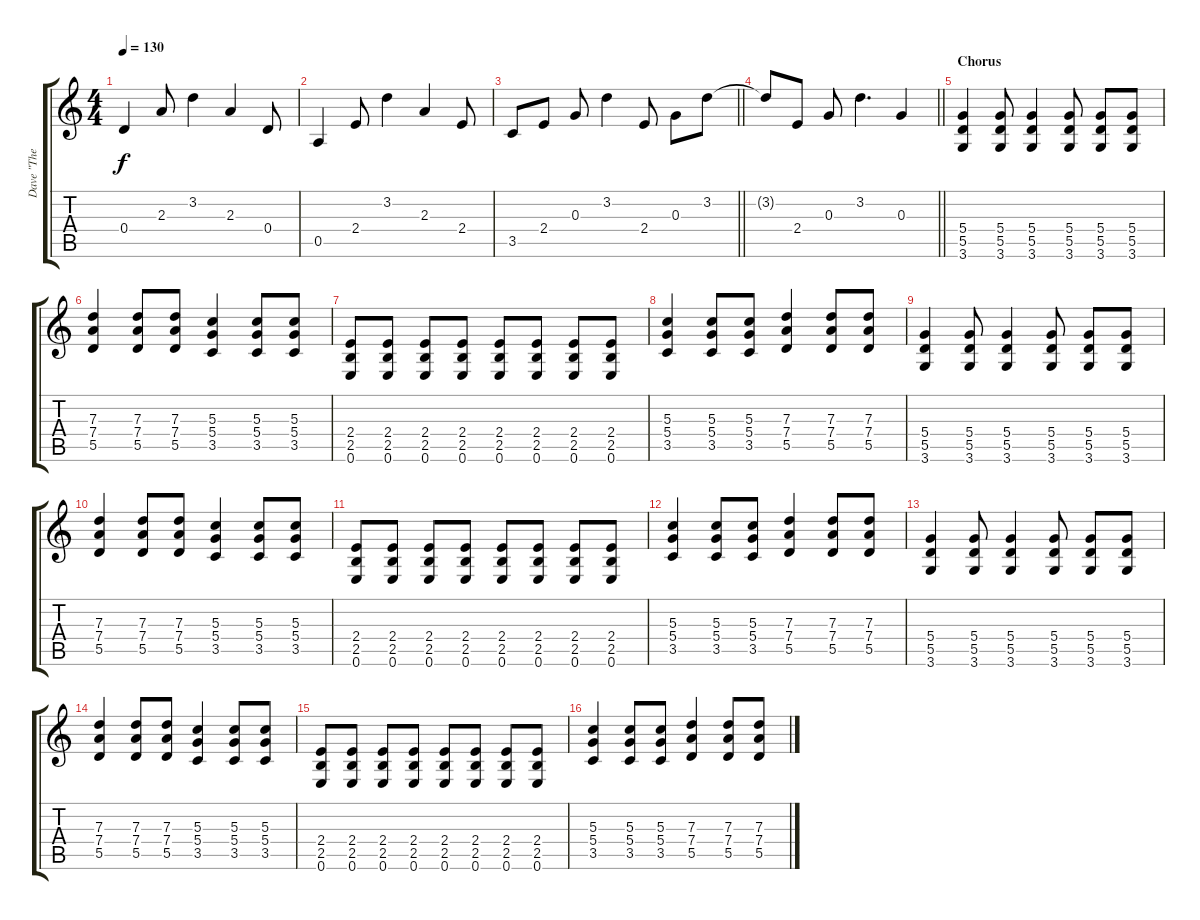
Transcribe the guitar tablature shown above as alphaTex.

\track ("Dave \"The Snake\" Sabo" "Dave \"The ") {instrument overdrivenguitar}
\staff {score tabs}
\tuning (E4 B3 G3 D3 A2 E2) {hide}
\ts (4 4)
\tempo 130
\clef g2
\ks c
0.4.4{dy f} 2.3.8 3.2.4 2.3.4 0.4.8 |
0.5.4 2.4.8 3.2.4 2.3.4 2.4.8 |
\barLineRight lightlight
3.5.8 2.4.8 0.3.8 3.2.4 2.4.8 0.3.8 3.2.8 |
\barLineRight lightlight
3.2{t}.8 2.4.8 0.3.8 3.2.4{d} 0.3.4 |
\section ("" "Chorus")
(5.4 5.5 3.6).4 (5.4 5.5 3.6).8 (5.4 5.5 3.6).4 (5.4 5.5 3.6).8 (5.4 5.5 3.6).8 (5.4 5.5 3.6).8 |
(7.3 7.4 5.5).4 (7.3 7.4 5.5).8 (7.3 7.4 5.5).8 (5.3 5.4 3.5).4 (5.3 5.4 3.5).8 (5.3 5.4 3.5).8 |
(2.4 2.5 0.6).8 (2.4 2.5 0.6).8 (2.4 2.5 0.6).8 (2.4 2.5 0.6).8 (2.4 2.5 0.6).8 (2.4 2.5 0.6).8 (2.4 2.5 0.6).8 (2.4 2.5 0.6).8 |
(5.3 5.4 3.5).4 (5.3 5.4 3.5).8 (5.3 5.4 3.5).8 (7.3 7.4 5.5).4 (7.3 7.4 5.5).8 (7.3 7.4 5.5).8 |
(5.4 5.5 3.6).4 (5.4 5.5 3.6).8 (5.4 5.5 3.6).4 (5.4 5.5 3.6).8 (5.4 5.5 3.6).8 (5.4 5.5 3.6).8 |
(7.3 7.4 5.5).4 (7.3 7.4 5.5).8 (7.3 7.4 5.5).8 (5.3 5.4 3.5).4 (5.3 5.4 3.5).8 (5.3 5.4 3.5).8 |
(2.4 2.5 0.6).8 (2.4 2.5 0.6).8 (2.4 2.5 0.6).8 (2.4 2.5 0.6).8 (2.4 2.5 0.6).8 (2.4 2.5 0.6).8 (2.4 2.5 0.6).8 (2.4 2.5 0.6).8 |
(5.3 5.4 3.5).4 (5.3 5.4 3.5).8 (5.3 5.4 3.5).8 (7.3 7.4 5.5).4 (7.3 7.4 5.5).8 (7.3 7.4 5.5).8 |
(5.4 5.5 3.6).4 (5.4 5.5 3.6).8 (5.4 5.5 3.6).4 (5.4 5.5 3.6).8 (5.4 5.5 3.6).8 (5.4 5.5 3.6).8 |
(7.3 7.4 5.5).4 (7.3 7.4 5.5).8 (7.3 7.4 5.5).8 (5.3 5.4 3.5).4 (5.3 5.4 3.5).8 (5.3 5.4 3.5).8 |
(2.4 2.5 0.6).8 (2.4 2.5 0.6).8 (2.4 2.5 0.6).8 (2.4 2.5 0.6).8 (2.4 2.5 0.6).8 (2.4 2.5 0.6).8 (2.4 2.5 0.6).8 (2.4 2.5 0.6).8 |
(5.3 5.4 3.5).4 (5.3 5.4 3.5).8 (5.3 5.4 3.5).8 (7.3 7.4 5.5).4 (7.3 7.4 5.5).8 (7.3 7.4 5.5).8
